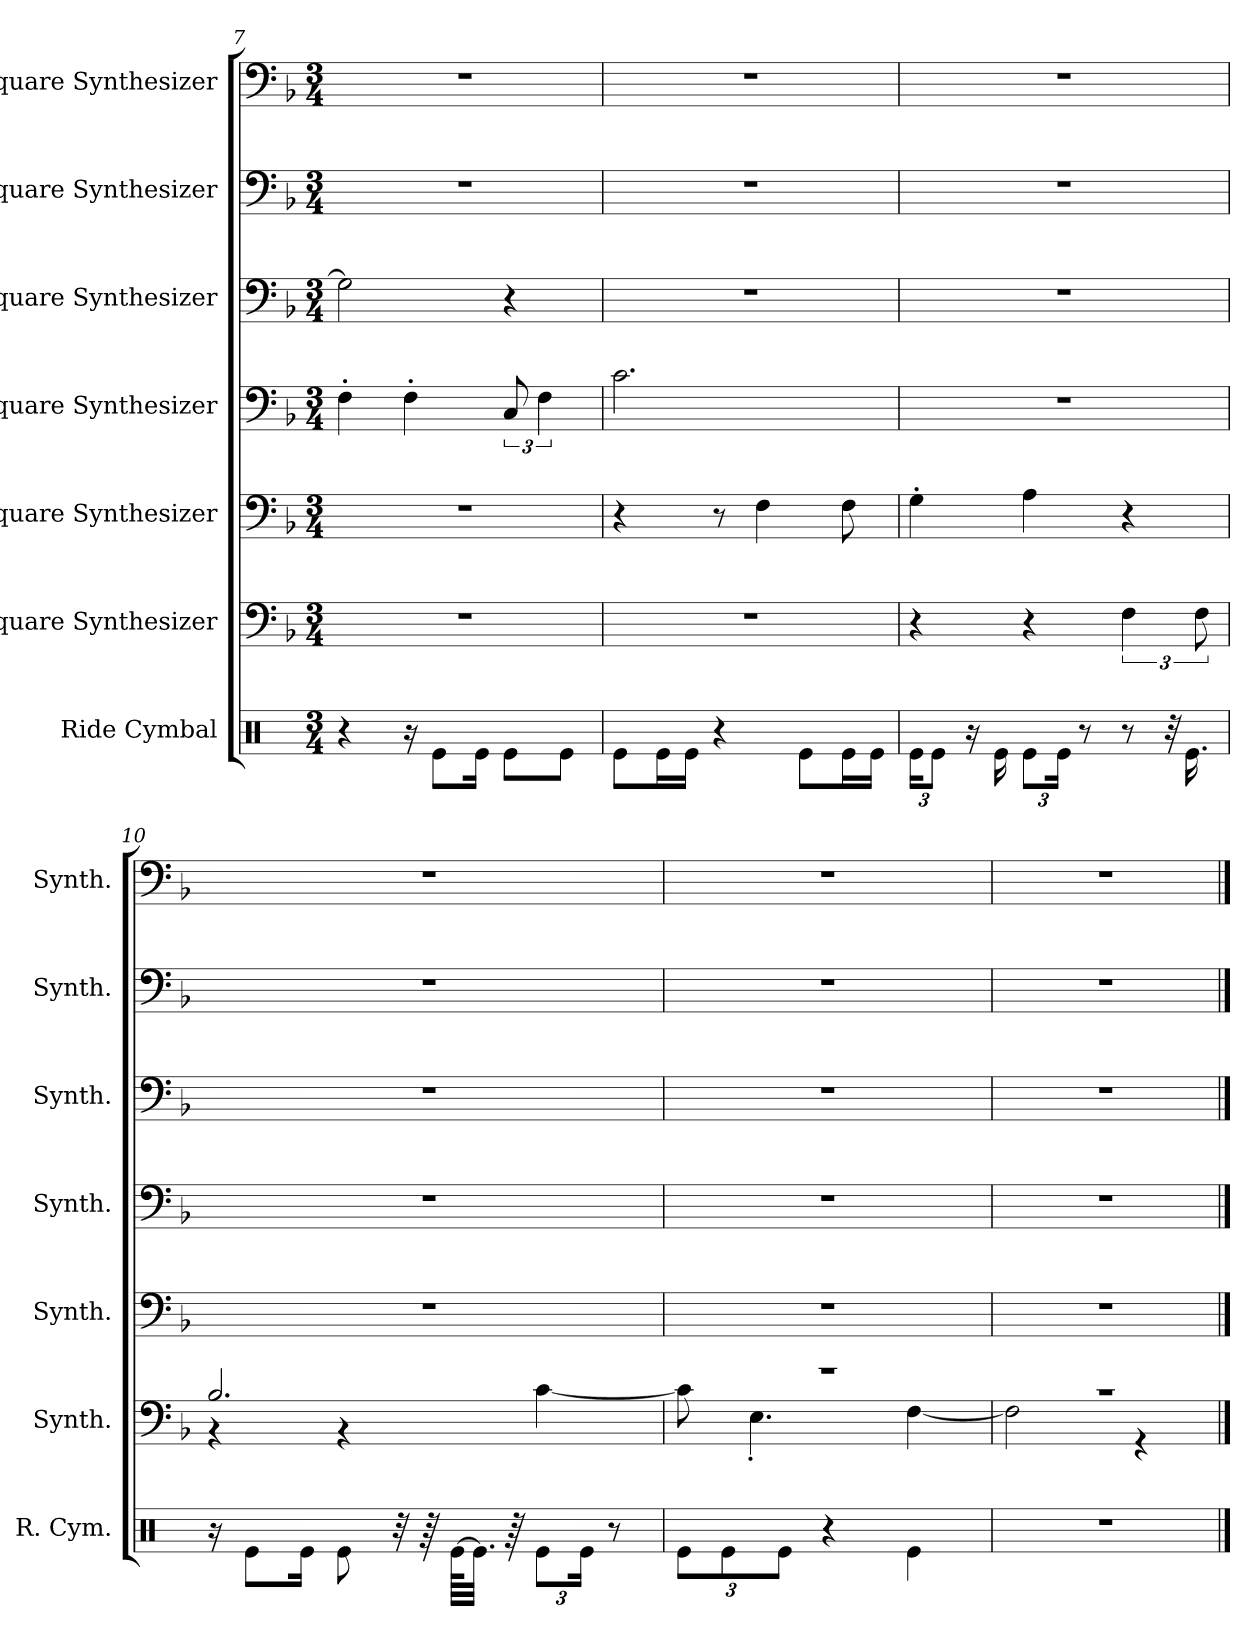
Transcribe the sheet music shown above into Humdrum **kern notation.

**kern	**kern	**kern	**kern	**kern	**kern	**kern
*part7	*part6	*part5	*part4	*part3	*part2	*part1
*staff7	*staff6	*staff5	*staff4	*staff3	*staff2	*staff1
*I"Ride Cymbal	*I"Square Synthesizer	*I"Square Synthesizer	*I"Square Synthesizer	*I"Square Synthesizer	*I"Square Synthesizer	*I"Square Synthesizer
*I'R. Cym.	*I'Synth.	*I'Synth.	*I'Synth.	*I'Synth.	*I'Synth.	*I'Synth.
*clefX	*clefF4	*clefF4	*clefF4	*clefF4	*clefF4	*clefF4
*k[]	*k[b-]	*k[b-]	*k[b-]	*k[b-]	*k[b-]	*k[b-]
*M3/4	*M3/4	*M3/4	*M3/4	*M3/4	*M3/4	*M3/4
=7	=7	=7	=7	=7	=7	=7
4r	2.r	2.r	4F'\	2G\]	2.r	2.r
16r	.	.	4F'\	.	.	.
8Re\L	.	.	.	.	.	.
16Re\Jk	.	.	.	.	.	.
8Re\L	.	.	12C/	4r	.	.
.	.	.	6F\	.	.	.
8Re\J	.	.	.	.	.	.
=8	=8	=8	=8	=8	=8	=8
8Re\L	2.r	4r	2.c\	2.r	2.r	2.r
16Re\L	.	.	.	.	.	.
16Re\JJ	.	.	.	.	.	.
4r	.	8r	.	.	.	.
.	.	4F\	.	.	.	.
8Re\L	.	.	.	.	.	.
16Re\L	.	8F\	.	.	.	.
16Re\JJ	.	.	.	.	.	.
=9	=9	=9	=9	=9	=9	=9
*Xbrackettup	*	*	*	*	*	*
24Re\KL	4r	4G'\	2.r	2.r	2.r	2.r
12Re\J	.	.	.	.	.	.
16r	.	.	.	.	.	.
16Re\	.	.	.	.	.	.
12Re\L	4r	4A\	.	.	.	.
24Re\Jk	.	.	.	.	.	.
8r	.	.	.	.	.	.
8r	6F\	4r	.	.	.	.
32r	.	.	.	.	.	.
16.Re\	.	.	.	.	.	.
.	12F\	.	.	.	.	.
!!LO:PB:g=z
=10	=10	=10	=10	=10	=10	=10
*	*^	*	*	*	*	*
16r	2.B-/	4r	2.r	2.r	2.r	2.r	2.r
8Re\L	.	.	.	.	.	.	.
16Re\Jk	.	.	.	.	.	.	.
8Re\	.	4r	.	.	.	.	.
32r	.	.	.	.	.	.	.
64r	.	.	.	.	.	.	.
[64Re\KLLL	.	.	.	.	.	.	.
32.Re\JJJ]	.	.	.	.	.	.	.
64r	.	.	.	.	.	.	.
12Re\L	.	[4c\	.	.	.	.	.
24Re\Jk	.	.	.	.	.	.	.
8r	.	.	.	.	.	.	.
=11	=11	=11	=11	=11	=11	=11	=11
12Re\L	2.r	8c\]	2.r	2.r	2.r	2.r	2.r
12Re\	.	.	.	.	.	.	.
.	.	4.E'\	.	.	.	.	.
12Re\J	.	.	.	.	.	.	.
4r	.	.	.	.	.	.	.
4Re\	.	[4F\	.	.	.	.	.
=12	=12	=12	=12	=12	=12	=12	=12
2.r	2.r	2F\]	2.r	2.r	2.r	2.r	2.r
.	.	4r	.	.	.	.	.
*	*v	*v	*	*	*	*	*
==	==	==	==	==	==	==
*-	*-	*-	*-	*-	*-	*-
